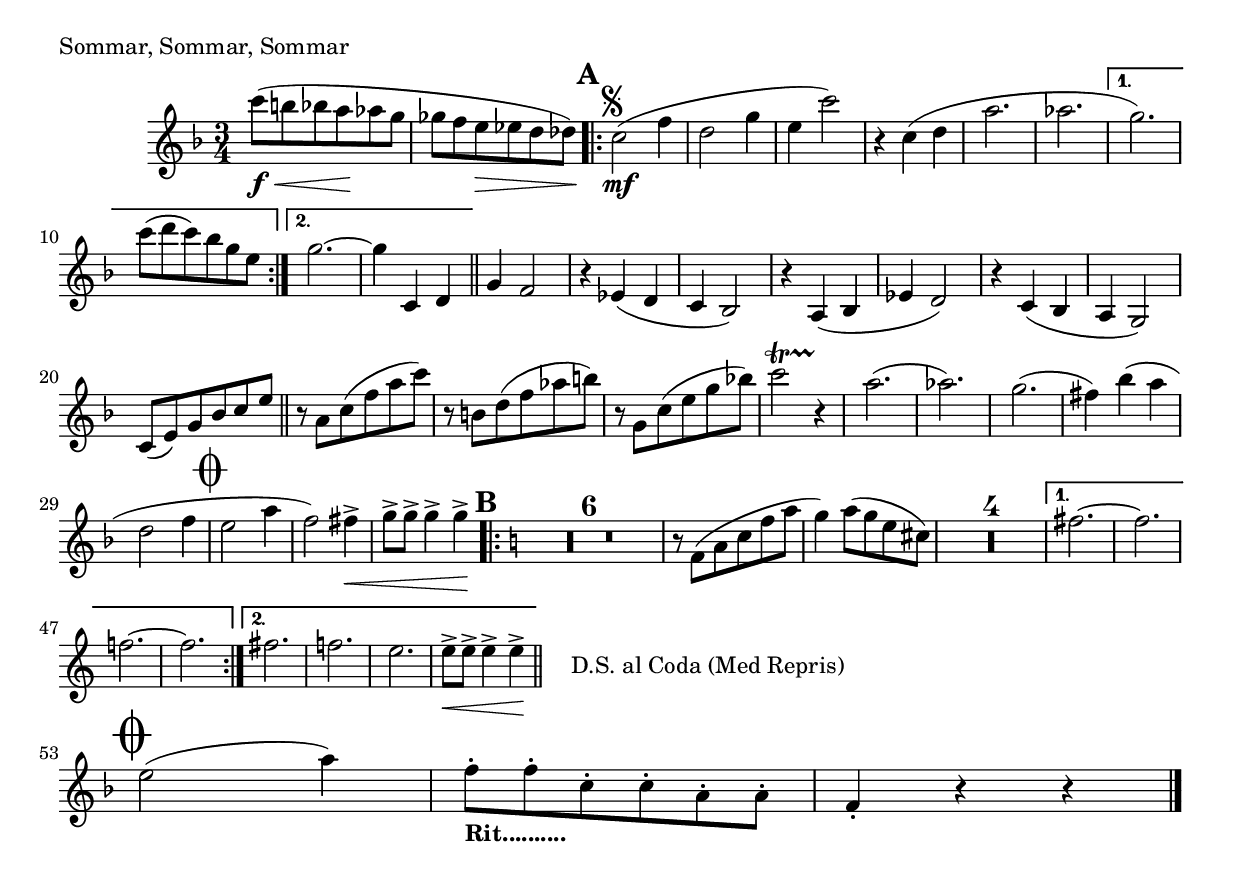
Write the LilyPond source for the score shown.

\version "2.22.1"

% When ready to include in collection:	1. Comment out top section with \Include file(s)
%					2. \midi section if present.
%Comment out from here
%{
\include "../../../Includes/Polis_format.ily"

%...to here
%}
  \score {

    % Svenska Polisens Marscher: 1. Sommar, sommar, sommar    
    \relative c''' {
    	    \time 3/4 \key f \major \clef treble
    	    \compressEmptyMeasures
    	    \set Score.markFormatter = #format-mark-box-alphabet
    	    \override DynamicLineSpanner #'staff-padding = #2
    	    \set Staff.explicitKeySignatureVisibility = #begin-of-line-visible
    	    c8\f\< (b bes a\! aes g |ges f e\> ees d des\!)
    	    
% Rehersal mark A
	\mark \default

        \repeat volta 2 {
        c2\mf^\markup {\bold \musicglyph #"scripts.segno" } 
        (f4 |d2 g4 |e c'2) |r4 c, (d |a'2.  |aes
        }
        \alternative {
        	{g )|c8 (d c) bes g e}
        	{g2.~ |g4 c,, d \bar "||"}
        }
        
        g f2 |r4 ees (d |c bes2) |r4 a (bes |ees d2) |r4 c (bes | a g2) 
        c8 (e) g bes c e \bar "||"
        r8 a, c (f a c) |r8 b, d (f aes b) | r g, c (e g bes!) 
        c2\startTrillSpan r4\stopTrillSpan |a2. ( |aes) |g (|fis4) bes (a
        d,2 f4 
        
        \once \override Score.RehearsalMark.font-size = #4
        \mark \markup { \musicglyph #"scripts.coda" }

        e2 a4 |f2) fis4->\< |g8-> g-> g4-> g->\!
        
% Rehersal mark B
        \mark #2
        \key c \major
        \repeat volta 2 {
        	R2.*6 |r8 f, (a c f a |g4) a8 (g e cis) | R2.*4
        }
        \alternative {
        	{fis2.~ fis f!~ f}
        	{fis2. f! |e |e8->\< e-> e4-> e->\! 
        	 \bar "||"}
        }
    % \cadenzaOn will suppress the bar count and \stopStaff removes the staff lines.
    \cadenzaOn
      \stopStaff
        \once \override TextScript.extra-offset = #'( 2 . -3.5 )
        | s1*0^\markup { D.S. al Coda (Med Repris)} 

        % Increasing the unfold counter will expand the staff-free space
       \repeat unfold 20 {
          s4 s4 s4 s4 s4 s4 s4
          \bar "" }
        % Resume bar count and show staff lines again
     \startStaff
   \cadenzaOff

     % Coda on new line, use this:
     \break
     \once \override Score.RehearsalMark.font-size = #5
     \mark \markup { \musicglyph #"scripts.coda" }

   % The coda
   	\key f \major
   	\override TextScript #'outside-staff-horizontal-padding = #10
	e2 (a4) |f8-._\markup {\bold Rit..........} f-. c-. c-. a-. a-. |f4-. r r
	\bar"|." \break
    } %end relative
    
    \header {
    	    piece = "Sommar, Sommar, Sommar"
    	    composer = "Sten Carlberg" 
    	}
 	
  }%end score

